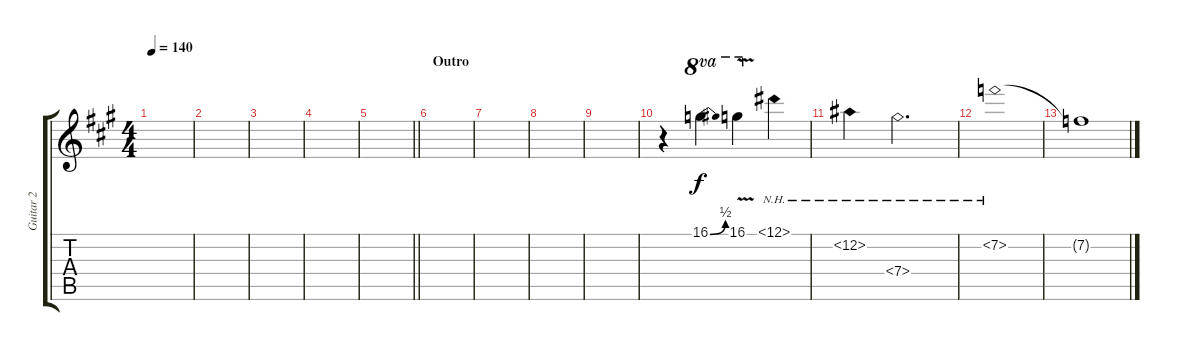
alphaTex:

\track ("Guitar 2" "Guitar 2") {instrument distortionguitar}
\staff {score tabs}
\tuning (Eb4 Bb3 Gb3 Db3 Ab2 Eb2) {hide}
\ts (4 4)
\tempo 140
\clef g2
\ks a
|
|
|
|
\barLineRight lightlight
|
\section ("" "Outro")
|
|
|
|
r.4 16.1{be (bend 0 0 60 2)}.4{ot 8va} 16.1{v}.4{ot 8va beam merge} 12.1{nh}.4 |
12.2{nh}.4 7.4{nh}.2{d} |
7.2{nh}.1 |
7.2{t}.1
